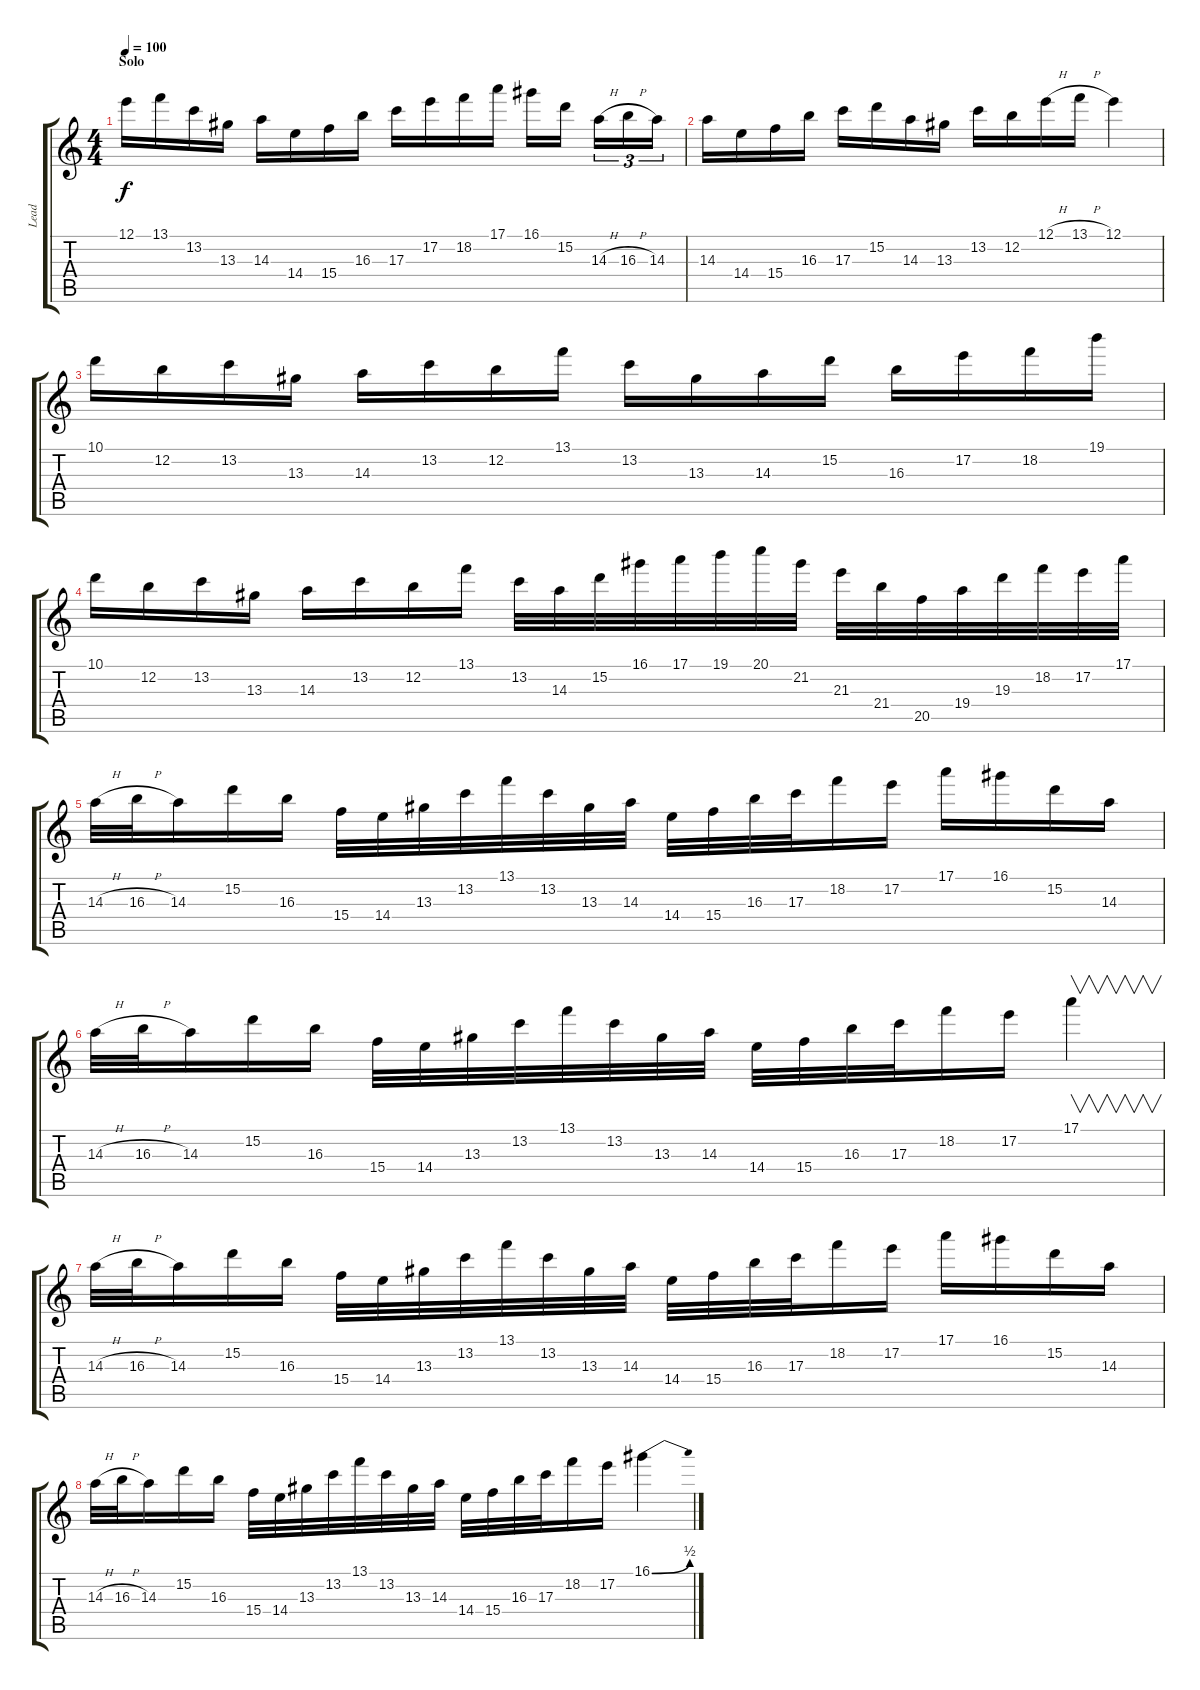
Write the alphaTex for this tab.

\track ("Lead" "Lead") {instrument overdrivenguitar}
\staff {score tabs}
\tuning (E4 B3 G3 D3 A2 E2) {hide}
\ts (4 4)
\section ("" "Solo")
\tempo 100
\clef g2
\ks c
12.1.16{dy f} 13.1.16 13.2.16 13.3.16 14.3.16 14.4.16 15.4.16 16.3.16 17.3.16 17.2.16 18.2.16 17.1.16 16.1.16 15.2.16 14.3{h}.16{tu (3 2)} 16.3{h}.16{tu (3 2)} 14.3.16{tu (3 2)} |
14.3.16 14.4.16 15.4.16 16.3.16 17.3.16 15.2.16 14.3.16 13.3.16 13.2.16 12.2.16 12.1{h}.16 13.1{h}.16 12.1.4 |
10.1.16 12.2.16 13.2.16 13.3.16 14.3.16 13.2.16 12.2.16 13.1.16 13.2.16 13.3.16 14.3.16 15.2.16 16.3.16 17.2.16 18.2.16 19.1.16 |
10.1.16 12.2.16 13.2.16 13.3.16 14.3.16 13.2.16 12.2.16 13.1.16 13.2.32 14.3.32 15.2.32 16.1.32 17.1.32 19.1.32 20.1.32 21.2.32 21.3.32 21.4.32 20.5.32 19.4.32 19.3.32 18.2.32 17.2.32 17.1.32 |
14.3{h}.32 16.3{h}.32 14.3.16 15.2.16 16.3.16 15.4.32 14.4.32 13.3.32 13.2.32 13.1.32 13.2.32 13.3.32 14.3.32 14.4.32 15.4.32 16.3.32 17.3.32 18.2.16 17.2.16 17.1.16 16.1.16 15.2.16 14.3.16 |
14.3{h}.32 16.3{h}.32 14.3.16 15.2.16 16.3.16 15.4.32 14.4.32 13.3.32 13.2.32 13.1.32 13.2.32 13.3.32 14.3.32 14.4.32 15.4.32 16.3.32 17.3.32 18.2.16 17.2.16 17.1.4{v} |
14.3{h}.32 16.3{h}.32 14.3.16 15.2.16 16.3.16 15.4.32 14.4.32 13.3.32 13.2.32 13.1.32 13.2.32 13.3.32 14.3.32 14.4.32 15.4.32 16.3.32 17.3.32 18.2.16 17.2.16 17.1.16 16.1.16 15.2.16 14.3.16 |
14.3{h}.32 16.3{h}.32 14.3.16 15.2.16 16.3.16 15.4.32 14.4.32 13.3.32 13.2.32 13.1.32 13.2.32 13.3.32 14.3.32 14.4.32 15.4.32 16.3.32 17.3.32 18.2.16 17.2.16 16.1{be (bend 0 0 60 2)}.4
